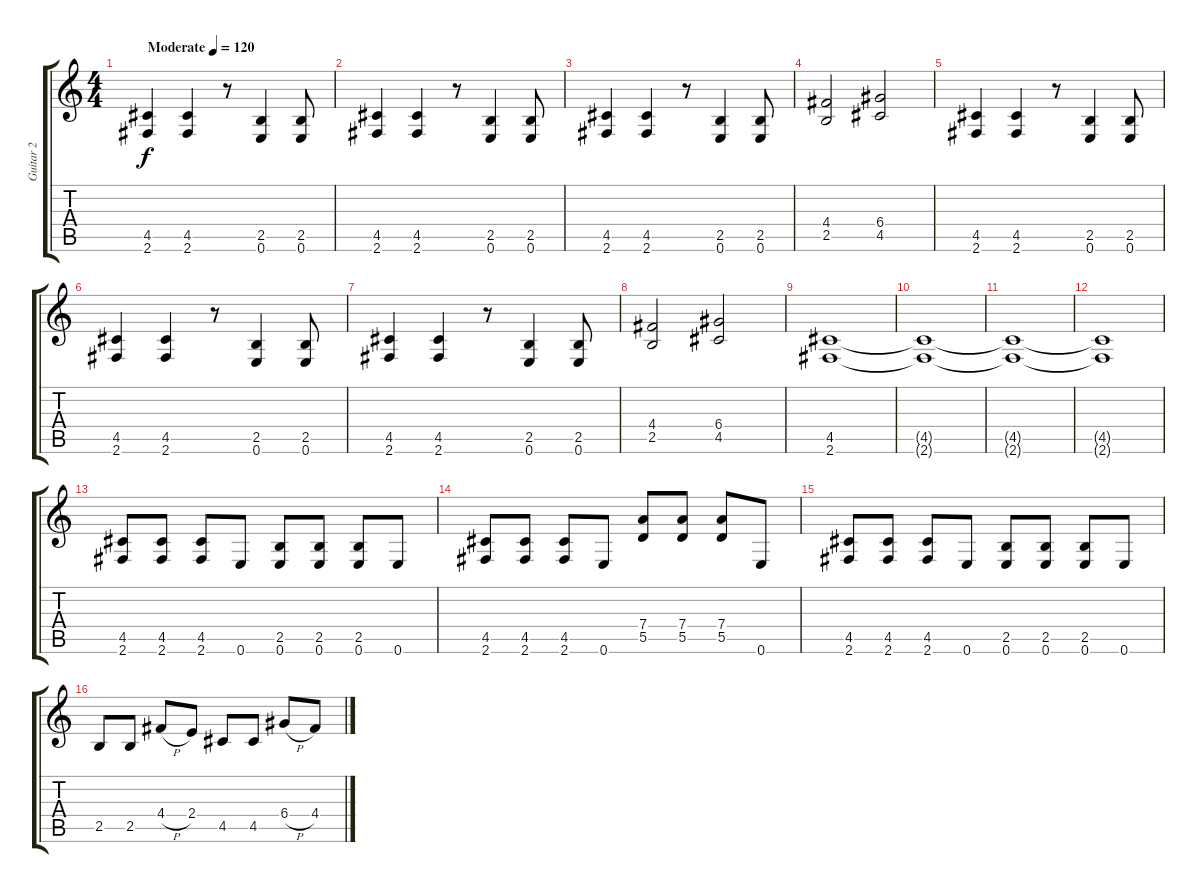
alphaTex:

\track ("Guitar 2" "Guitar 2") {instrument distortionguitar}
\staff {score tabs}
\tuning (E4 B3 G3 D3 A2 E2) {hide}
\ts (4 4)
\tempo (120 "Moderate")
\clef g2
\ks c
(4.5 2.6).4{dy f instrument distortionguitar} (4.5 2.6).4 r.8 (2.5 0.6).4 (2.5 0.6).8 |
(4.5 2.6).4 (4.5 2.6).4 r.8 (2.5 0.6).4 (2.5 0.6).8 |
(4.5 2.6).4 (4.5 2.6).4 r.8 (2.5 0.6).4 (2.5 0.6).8 |
(4.4 2.5).2 (6.4 4.5).2 |
(4.5 2.6).4 (4.5 2.6).4 r.8 (2.5 0.6).4 (2.5 0.6).8 |
(4.5 2.6).4 (4.5 2.6).4 r.8 (2.5 0.6).4 (2.5 0.6).8 |
(4.5 2.6).4 (4.5 2.6).4 r.8 (2.5 0.6).4 (2.5 0.6).8 |
(4.4 2.5).2 (6.4 4.5).2 |
(4.5 2.6).1 |
(4.5{t} 2.6{t}).1 |
(4.5{t} 2.6{t}).1 |
(4.5{t} 2.6{t}).1 |
(4.5 2.6).8 (4.5 2.6).8 (4.5 2.6).8 0.6.8 (2.5 0.6).8 (2.5 0.6).8 (2.5 0.6).8 0.6.8 |
(4.5 2.6).8 (4.5 2.6).8 (4.5 2.6).8 0.6.8 (7.4 5.5).8 (7.4 5.5).8 (7.4 5.5).8 0.6.8 |
(4.5 2.6).8 (4.5 2.6).8 (4.5 2.6).8 0.6.8 (2.5 0.6).8 (2.5 0.6).8 (2.5 0.6).8 0.6.8 |
2.5.8 2.5.8 4.4{h}.8 2.4.8 4.5.8 4.5.8 6.4{h}.8 4.4.8
